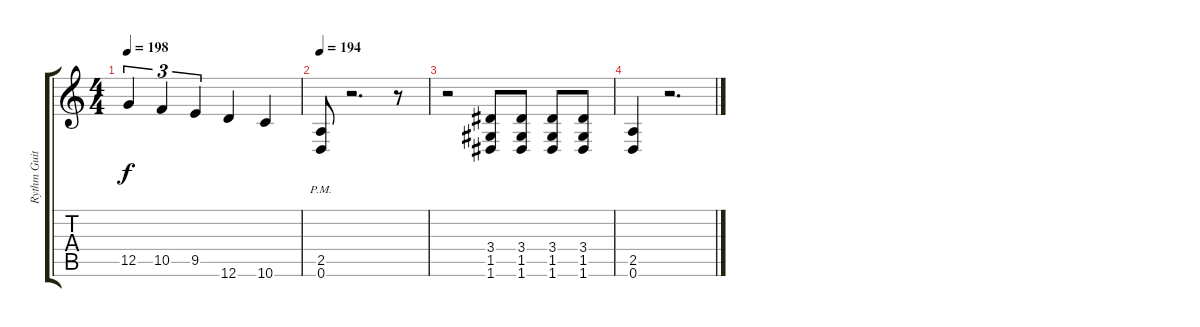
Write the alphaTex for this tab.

\track ("Rythm Guitar" "Rythm Guit") {instrument distortionguitar}
\staff {score tabs}
\tuning (D4 A3 F3 C3 G2 D2) {hide}
\ts (4 4)
\tempo 198
\clef g2
\ks c
12.5.4{tu (3 2) dy f} 10.5.4{tu (3 2)} 9.5.4{tu (3 2)} 12.6.4 10.6.4 |
\tempo 194
(2.5{pm} 0.6{pm}).8 r.2{d} r.8 |
r.2 (3.4 1.5 1.6).8 (3.4 1.5 1.6).8 (3.4 1.5 1.6).8 (3.4 1.5 1.6).8 |
(2.5 0.6).4 r.2{d}
